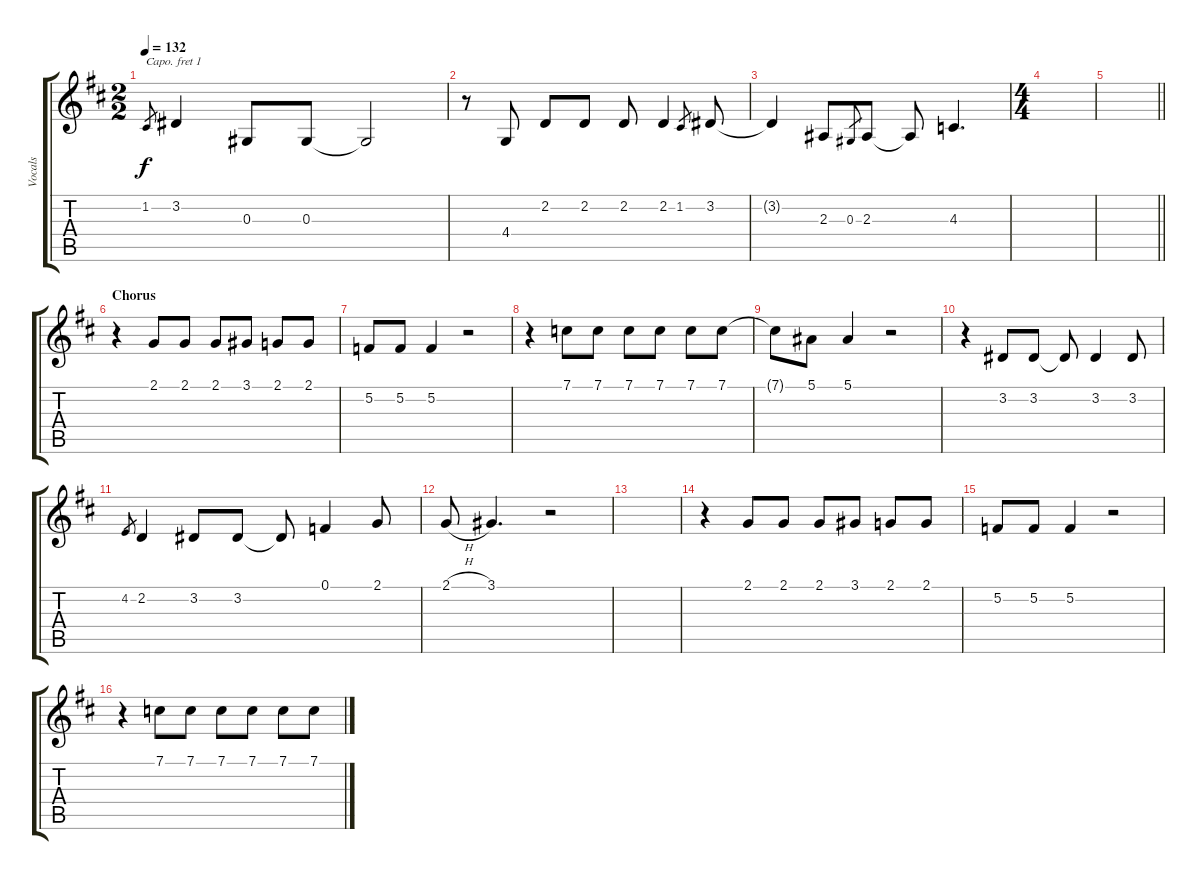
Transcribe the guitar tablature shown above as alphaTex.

\track ("Vocals" "Vocals") {instrument lead1square}
\staff {score tabs}
\capo 1
\tuning (E4 B3 G3 D3 A2 E2) {hide}
\ts (2 2)
\tempo 132
\clef g2
\ks d
1.2.8{gr dy f} 3.2.4 0.3.8 0.3.8 0.3{t}.2 |
r.8 4.4.8 2.2.8 2.2.8 2.2.8 2.2.4 1.2.8{gr} 3.2.8 |
3.2{t}.4 2.3.8 0.3.8{gr} 2.3.8 2.3{t}.8 4.3.4{d} |
\ts (4 4)
|
\barLineRight lightlight
|
\section ("" "Chorus")
r.4 2.1.8 2.1.8 2.1.8 3.1.8 2.1.8 2.1.8 |
5.2.8 5.2.8 5.2.4 r.2 |
r.4 7.1.8 7.1.8 7.1.8 7.1.8 7.1.8 7.1.8 |
7.1{t}.8 5.1.8 5.1.4 r.2 |
r.4 3.2.8 3.2.8 3.2{t}.8 3.2.4 3.2.8 |
4.2.8{gr} 2.2.4 3.2.8 3.2.8 3.2{t}.8 0.1.4 2.1.8 |
2.1{h}.8 3.1.4{d} r.2 |
|
r.4 2.1.8 2.1.8 2.1.8 3.1.8 2.1.8 2.1.8 |
5.2.8 5.2.8 5.2.4 r.2 |
r.4 7.1.8 7.1.8 7.1.8 7.1.8 7.1.8 7.1.8
